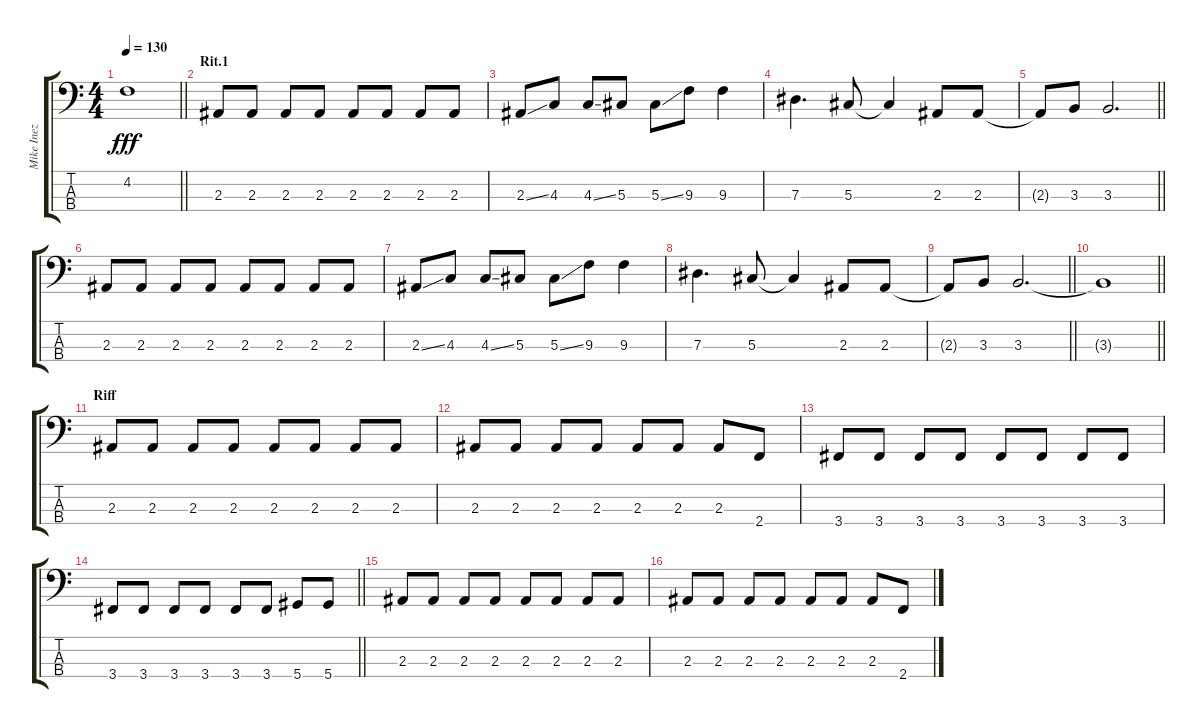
\track ("Mike Inez" "Mike Inez") {instrument electricbassfinger}
\staff {score tabs}
\tuning (Gb2 Db2 Ab1 Eb1) {hide}
\ts (4 4)
\tempo 130
\clef f4
\barLineRight lightlight
\ks c
4.2.1{dy fff} |
\section ("" "Rit.1")
2.3.8 2.3.8 2.3.8 2.3.8 2.3.8 2.3.8 2.3.8 2.3.8 |
2.3{ss}.8 4.3.8 4.3{ss}.8 5.3.8 5.3{ss}.8 9.3.8 9.3.4 |
7.3.4{d} 5.3.8 5.3{t}.4 2.3.8 2.3.8 |
\barLineRight lightlight
2.3{t}.8 3.3.8 3.3.2{d} |
\section ("" "")
2.3.8 2.3.8 2.3.8 2.3.8 2.3.8 2.3.8 2.3.8 2.3.8 |
2.3{ss}.8 4.3.8 4.3{ss}.8 5.3.8 5.3{ss}.8 9.3.8 9.3.4 |
7.3.4{d} 5.3.8 5.3{t}.4 2.3.8 2.3.8 |
\barLineRight lightlight
2.3{t}.8 3.3.8 3.3.2{d} |
\barLineRight lightlight
3.3{t}.1 |
\section ("" "Riff")
2.3.8 2.3.8 2.3.8 2.3.8 2.3.8 2.3.8 2.3.8 2.3.8 |
2.3.8 2.3.8 2.3.8 2.3.8 2.3.8 2.3.8 2.3.8 2.4.8 |
3.4.8 3.4.8 3.4.8 3.4.8 3.4.8 3.4.8 3.4.8 3.4.8 |
\barLineRight lightlight
3.4.8 3.4.8 3.4.8 3.4.8 3.4.8 3.4.8 5.4.8 5.4.8 |
\section ("" "")
2.3.8 2.3.8 2.3.8 2.3.8 2.3.8 2.3.8 2.3.8 2.3.8 |
2.3.8 2.3.8 2.3.8 2.3.8 2.3.8 2.3.8 2.3.8 2.4.8
